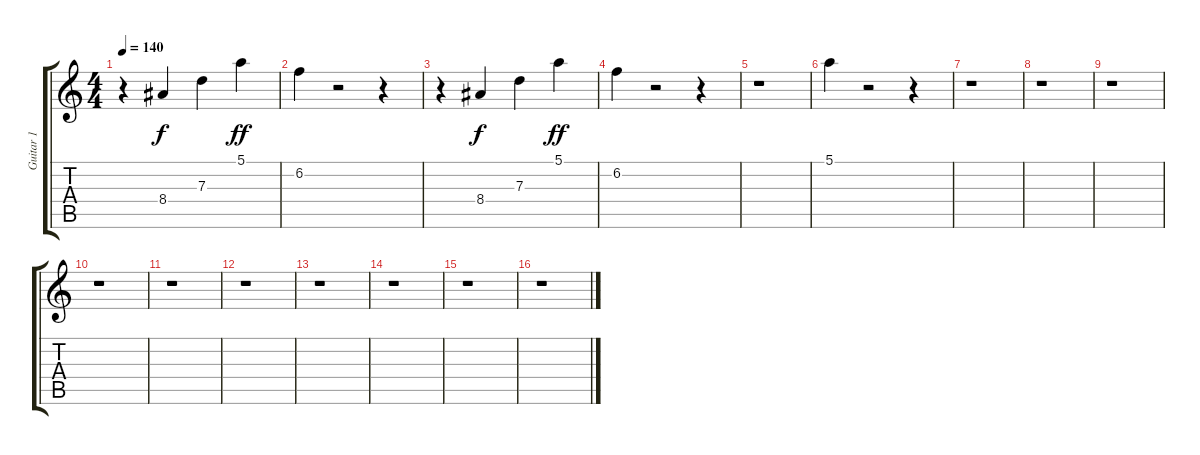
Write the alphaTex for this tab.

\track ("Guitar 1" "Guitar 1") {instrument acousticguitarsteel}
\staff {score tabs}
\tuning (E4 B3 G3 D3 A2 E2) {hide}
\ts (4 4)
\tempo 140
\clef g2
\ks c
r.4{dy ff} 8.4.4{dy f} 7.3.4 5.1.4{dy ff} |
6.2.4 r.2 r.4 |
r.4 8.4.4{dy f} 7.3.4 5.1.4{dy ff} |
6.2.4 r.2 r.4 |
r.1 |
5.1.4 r.2 r.4 |
r.1 |
r.1 |
r.1 |
r.1 |
r.1 |
r.1 |
r.1 |
r.1 |
r.1 |
r.1
